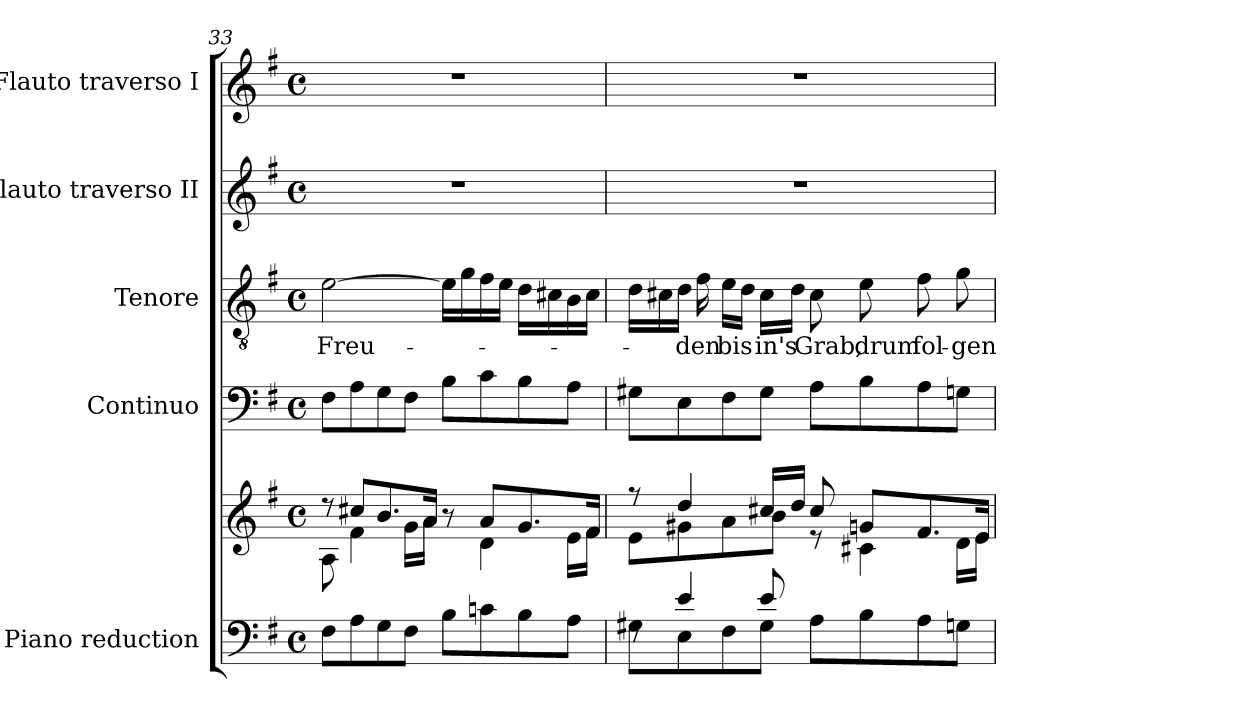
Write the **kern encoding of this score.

**kern	**kern	**kern	**kern	**text	**kern	**kern
*part5	*part5	*part4	*part3	*part3	*part2	*part1
*staff6	*staff5	*staff4	*staff3	*staff3	*staff2	*staff1
*I"Piano reduction	*	*I"Continuo	*I"Tenore	*	*I"Flauto traverso II	*I"Flauto traverso I
*I'Pno	*	*	*	*	*I'Fl	*I'Fl
*clefF4	*clefG2	*clefF4	*clefGv2	*	*clefG2	*clefG2
*k[f#]	*k[f#]	*k[f#]	*k[f#]	*	*k[f#]	*k[f#]
*M4/4	*M4/4	*M4/4	*M4/4	*	*M4/4	*M4/4
*met(c)	*met(c)	*met(c)	*met(c)	*	*met(c)	*met(c)
=33	=33	=33	=33	=33	=33	=33
*	*^	*	*	*	*	*
!	!	!	!	!	!LO:LY:b	!	!
8F#\L	8r	8A\	8F#\L	[2e\	Freu-	1r	1r
8A\	8cc#X/L	4f#\	8A\	.	.	.	.
8G\	8.b/	.	8G\	.	.	.	.
8F#\J	.	16g\LL	8F#\J	.	.	.	.
.	16a/Jk	16a\JJ	.	.	.	.	.
8B\L	8r	8ryy	8B\L	16e\LL]	.	.	.
.	.	.	.	16g\	.	.	.
8cn\	8a/L	4d\	8c\	16f#\	.	.	.
.	.	.	.	16e\JJ	.	.	.
8B\	8.g/	.	8B\	16d\LL	.	.	.
.	.	.	.	16c#X\	.	.	.
8A\J	.	16e\LL	8A\J	16B\	.	.	.
.	16f#/Jk	16f#\JJ	.	16c#\JJ	.	.	.
!!LO:LB:g=z
=34	=34	=34	=34	=34	=34	=34	=34
*^	*	*	*	*	*	*	*
8rF	8G#X\L	8r	8e\L	8G#X\L	16d\LL	.	1r	1r
.	.	.	.	.	16c#X\	.	.	.
4e/	8E\	4dd/	8g#X\	8E\	16d\JJ	.	.	.
!	!	!	!	!	!	!LO:LY:b	!	!
.	.	.	.	.	16f#\	-den	.	.
!	!	!	!	!	!	!LO:LY:b	!	!
.	8F#\	.	8a\	8F#\	16e\LL	bis	.	.
.	.	.	.	.	16d\JJ	.	.	.
!	!	!	!	!	!	!LO:LY:b	!	!
8e/	8G#\J	16cc#X/LL	8b\J	8G#\J	16c#\LL	in's	.	.
.	.	16dd/JJ	.	.	16d\JJ	.	.	.
!	!	!	!	!	!	!LO:LY:b	!	!
2ryy	8A\L	8cc#/	8r	8A\L	8c#\	Grab,	.	.
!	!	!	!	!	!	!LO:LY:b	!	!
.	8B\	8gn/L	4c#X\	8B\	8e\	drum	.	.
!	!	!	!	!	!	!LO:LY:b	!	!
.	8A\	8.f#/	.	8A\	8f#\	fol-	.	.
!	!	!	!	!	!	!LO:LY:b	!	!
.	8Gn\J	.	16d\LL	8Gn\J	8g\	-gen	.	.
.	.	16e/Jk	16e\JJ	.	.	.	.	.
*v	*v	*	*	*	*	*	*	*
*	*v	*v	*	*	*	*	*
=	=	=	=	=	=	=
*-	*-	*-	*-	*-	*-	*-
